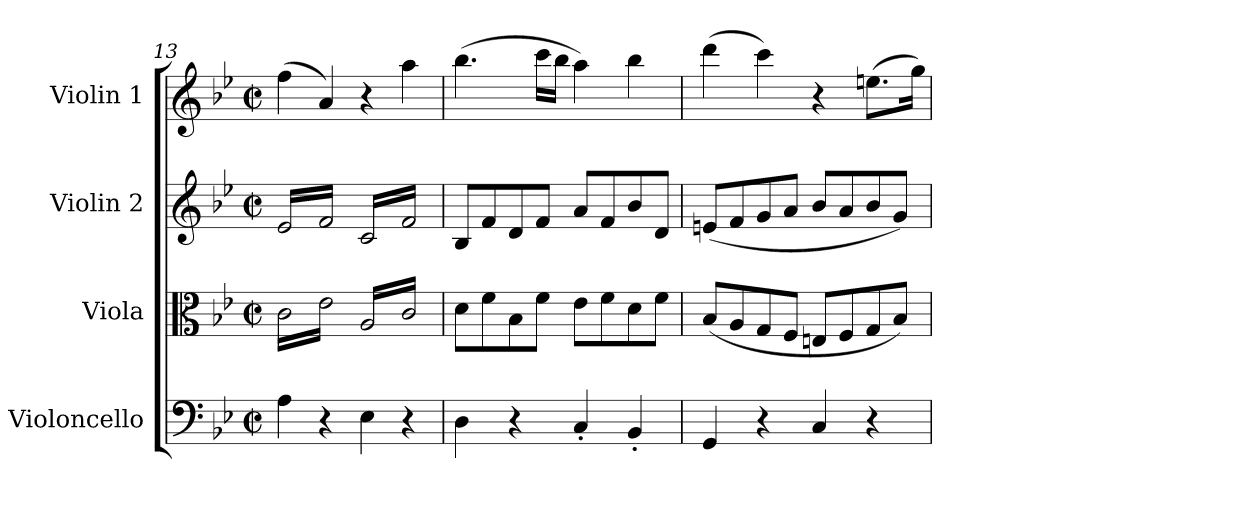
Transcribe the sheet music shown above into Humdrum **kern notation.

**kern	**kern	**kern	**kern
*part4	*part3	*part2	*part1
*staff4	*staff3	*staff2	*staff1
*I"Violoncello	*I"Viola	*I"Violin 2	*I"Violin 1
*I'Vc	*I'Vla	*I'Vln	*I'Vln
*clefF4	*clefC3	*clefG2	*clefG2
*k[b-e-]	*k[b-e-]	*k[b-e-]	*k[b-e-]
*M2/2	*M2/2	*M2/2	*M2/2
*met(c|)	*met(c|)	*met(c|)	*met(c|)
=13	=13	=13	=13
*	*tremolo	*	*
*	*	*tremolo	*
4A\	16c\LL	16e-/LL	(4ff\
.	16e-\	16f/	.
.	16c\	16e-/	.
.	16e-\	16f/	.
4r	16c\	16e-/	4a/)
.	16e-\	16f/	.
.	16c\	16e-/	.
.	16e-\JJ	16f/JJ	.
4E-\	16A/LL	16c/LL	4r
.	16c/	16f/	.
.	16A/	16c/	.
.	16c/	16f/	.
4r	16A/	16c/	4aa\
.	16c/	16f/	.
.	16A/	16c/	.
.	16c/JJ	16f/JJ	.
*	*	*Xtremolo	*
*	*Xtremolo	*	*
!!LO:LB:g=z
=14	=14	=14	=14
4D\	8d\L	8B-/L	(4.bb-\
.	.	.	.
.	8f\	8f/	.
.	.	.	.
4r	8B-\	8d/	.
.	8f\J	8f/J	16ccc\LL
.	.	.	16bb-\JJ
4C'/	8e-\L	8a/L	4aa\)
.	8f\	8f/	.
4BB-'/	8d\	8b-/	4bb-\
.	8f\J	8d/J	.
=15	=15	=15	=15
4GG/	(8B-/L	(<8en/L	(4ddd\
.	8A/	8f/	.
4r	8G/	8g/	4ccc\)
.	8F/J	8a/J	.
4C/	8En/L	8b-/L	4r
.	8F/	8a/	.
4r	8G/	8b-/	(8.een\L
.	8B-/J)	8g/J)	.
.	.	.	16gg\Jk)
=	=	=	=
*-	*-	*-	*-
